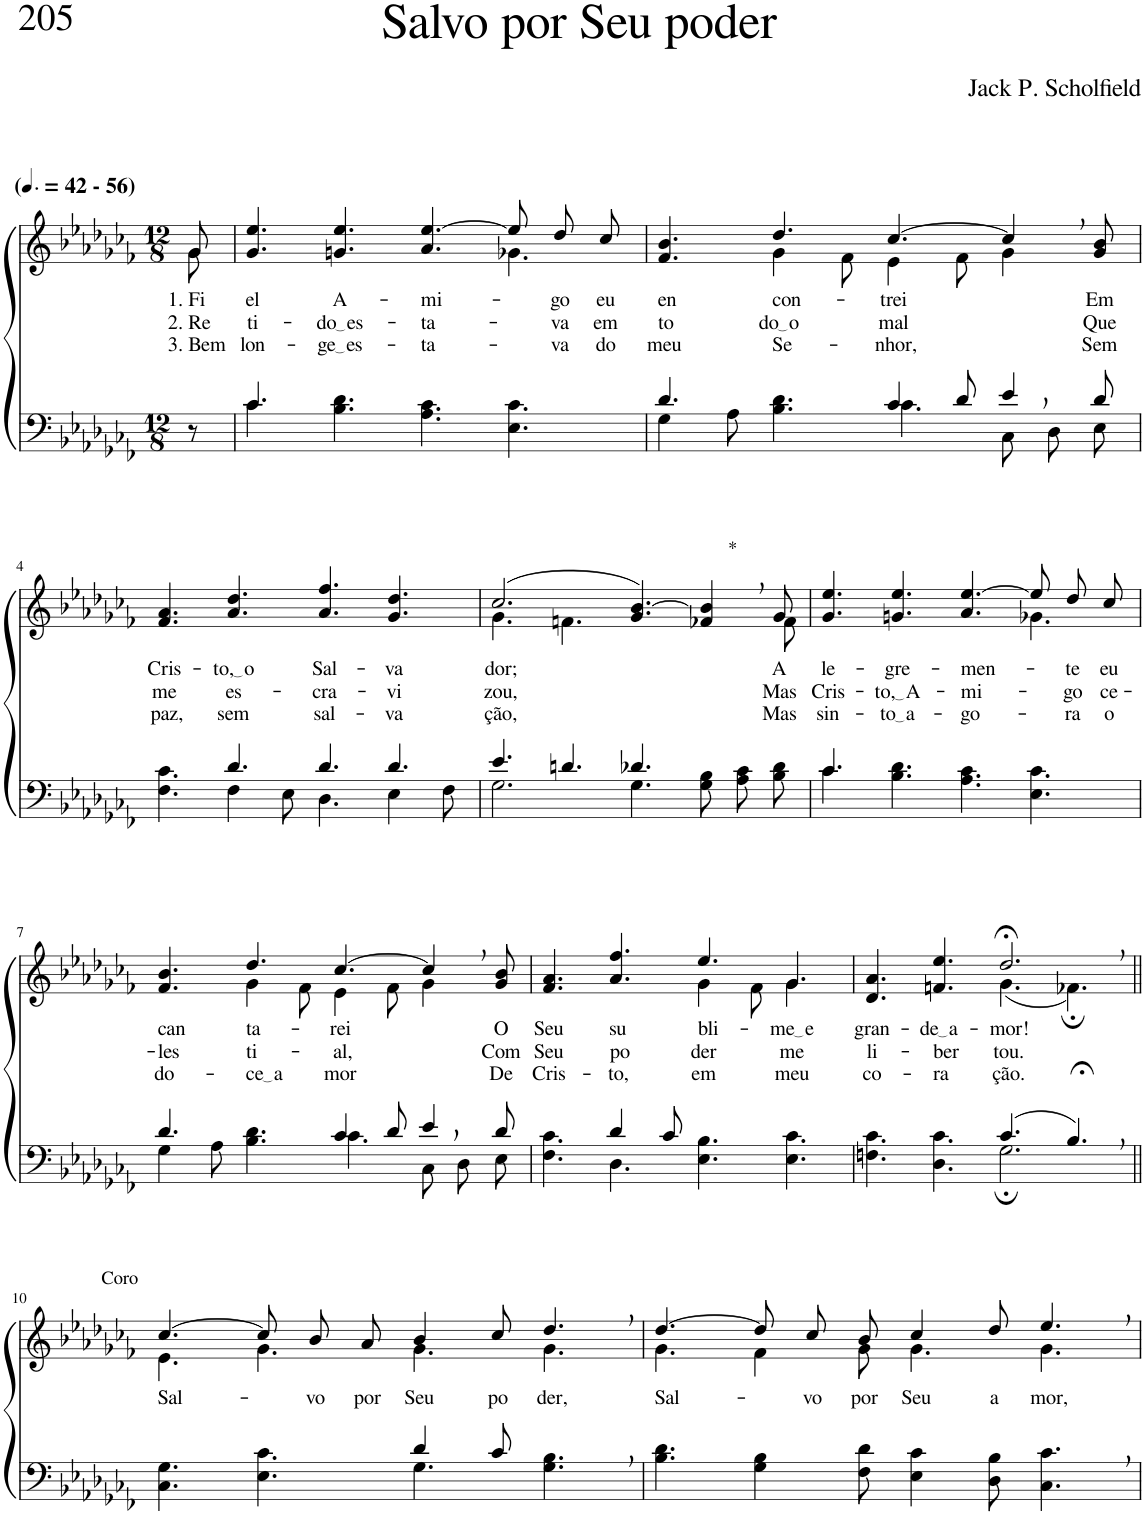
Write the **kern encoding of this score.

**kern	**kern	**text	**text	**text
*part2	*part1	*part1	*part1	*part1
*staff2	*staff1	*staff1	*staff1	*staff1
*I"Parte III e IV	*I"Parte I e II	*	*	*
*clefF4	*clefG2	*	*	*
*Trd2c3	*Trd2c3	*	*	*
*k[b-e-a-d-g-c-f-]	*k[b-e-a-d-g-c-f-]	*	*	*
*M12/8	*M12/8	*	*	*
*MM63	*MM63	*	*	*
=1	=1	=1	=1	=1
*	*^	*	*	*
!	!LO:TX:a:B:t=(	!	!	!	!
!	!LO:TX:a:B:t=- 56)	!	!	!	!
!	!	!	!LO:LY:b	!LO:LY:b	!LO:LY:b
8r	8g-/	8g-\	1. Fi-	2. Re-	3. Bem
=2	=2	=2	=2	=2	=2
*^	*	*	*	*	*
!	!	!	!	!LO:LY:b	!LO:LY:b	!LO:LY:b
4.c-/	4.c-\	4.g-/ 4.ee-/	8ryy	-el	-ti-	lon-
!	!	!	!	!LO:LY:b	!LO:LY:b	!LO:LY:b
*	*	*v	*v	*	*	*
1ryy	4.B-\ 4.d-\	4.gn/ 4.ee-/	A-	do es	ge es
!	!	!	!LO:LY:b	!LO:LY:b	!LO:LY:b
.	4.A-\ 4.c-\	4.a-/ [4.ee-/	-mi-	-ta-	-ta-
*	*	*^	*	*	*
.	4.E-\ 4.c-\	8ee-/L]	4.g-X\	.	.	.
!	!	!	!	!LO:LY:b	!LO:LY:b	!LO:LY:b
.	.	8dd-/	.	-go	-va	-va
!	!	!	!	!LO:LY:b	!LO:LY:b	!LO:LY:b
8ryy	.	8cc-/J	.	eu	em	do
=3	=3	=3	=3	=3	=3	=3
!	!	!	!	!LO:LY:b	!LO:LY:b	!LO:LY:b
4.d-/	4G-\	4.f-/ 4.b-/	4.ryy	en-	to-	meu
.	8A-\	.	.	.	.	.
!	!	!	!	!LO:LY:b	!LO:LY:b	!LO:LY:b
4.ryy	4.B-\ 4.d-\	4.dd-/	4g-\	-con-	do o	Se-
.	.	.	8f-\	.	.	.
!	!	!	!	!LO:LY:b	!LO:LY:b	!LO:LY:b
4c-/	4.c-\	[4.cc-/	4e-\	-trei	mal	-nhor,
8d-/	.	.	8f-\	.	.	.
4e-,/	8C-\L	4cc-,/]	4g-\	.	.	.
.	8D-\	.	.	.	.	.
!	!	!	!	!LO:LY:b	!LO:LY:b	!LO:LY:b
8d-/	8E-\J	8g-/ 8b-/	8ryy	Em	Que	Sem
!!LO:LB:g=z
=4	=4	=4	=4	=4	=4	=4
!	!	!	!	!LO:LY:b	!LO:LY:b	!LO:LY:b
*	*	*v	*v	*	*	*
4.ryy	4.F-\ 4.c-\	4.f-/ 4.a-/	Cris-	me	paz,
!	!	!	!LO:LY:b	!LO:LY:b	!LO:LY:b
4.d-/	4F-\	4.a-/ 4.dd-/	to, o	es-	sem
.	8E-\	.	.	.	.
!	!	!	!LO:LY:b	!LO:LY:b	!LO:LY:b
4.d-/	4.D-\	4.a-/ 4.ff-/	Sal-	-cra-	sal-
!	!	!	!LO:LY:b	!LO:LY:b	!LO:LY:b
4.d-/	4E-\	4.g-/ 4.dd-/	-va-	-vi-	-va-
.	8F-\	.	.	.	.
=5	=5	=5	=5	=5	=5
*	*	*^	*	*	*
!	!	!	!	!LO:LY:b	!LO:LY:b	!LO:LY:b
4.e-/	2.G-\	(2.cc-/	4.g-\	-dor;	-zou,	-ção,
4.dn/	.	.	4.fn\	.	.	.
4.d-X/	4.G-\	4.g-/ [4.b-/)	8ryy	.	.	.
!	!	!LO:TX:a:t=*	!	!	!	!
*	*	*v	*v	*	*	*
4.ryy	8G-\ 8B-\L	4f-X/, 4b-/],	.	.	.
.	8A-\ 8c-\	.	.	.	.
*	*	*^	*	*	*
!	!	!	!	!LO:LY:b	!LO:LY:b	!LO:LY:b
.	8B-\ 8d-\J	8g-/	8f-\	A-	-Mas	Mas
=6	=6	=6	=6	=6	=6	=6
!	!	!	!	!LO:LY:b	!LO:LY:b	!LO:LY:b
4.c-/	4.c-\	4.g-/ 4.ee-/	8ryy	-le-	Cris-	sin-
!	!	!	!	!LO:LY:b	!LO:LY:b	!LO:LY:b
*	*	*v	*v	*	*	*
1ryy	4.B-\ 4.d-\	4.gn/ 4.ee-/	-gre-	to, A	to a
!	!	!	!LO:LY:b	!LO:LY:b	!LO:LY:b
.	4.A-\ 4.c-\	4.a-/ [4.ee-/	-men-	-mi-	-go-
*	*	*^	*	*	*
.	4.E-\ 4.c-\	8ee-/L]	4.g-X\	.	.	.
!	!	!	!	!LO:LY:b	!LO:LY:b	!LO:LY:b
.	.	8dd-/	.	-te	-go	-ra
!	!	!	!	!LO:LY:b	!LO:LY:b	!LO:LY:b
8ryy	.	8cc-/J	.	eu	ce-	o
!!LO:LB:g=z	!!
=7	=7	=7	=7	=7	=7	=7
!	!	!	!	!LO:LY:b	!LO:LY:b	!LO:LY:b
4.d-/	4G-\	4.f-/ 4.b-/	4.ryy	can-	-les-	do-
.	8A-\	.	.	.	.	.
!	!	!	!	!	!	!LO:LY:b
!	!	!	!	!LO:LY:b	!LO:LY:b	!
4.ryy	4.B-\ 4.d-\	4.dd-/	4g-\	-ta-	-ti-	ce a
.	.	.	8f-\	.	.	.
!	!	!	!	!LO:LY:b	!LO:LY:b	!LO:LY:b
4c-/	4.c-\	[4.cc-/	4e-\	-rei	-al,	-mor
8d-/	.	.	8f-\	.	.	.
4e-,/	8C-\L	4cc-,/]	4g-\	.	.	.
.	8D-\	.	.	.	.	.
!	!	!	!	!LO:LY:b	!LO:LY:b	!LO:LY:b
8d-/	8E-\J	8g-/ 8b-/	8ryy	O	Com	De
=8	=8	=8	=8	=8	=8	=8
!	!	!	!	!LO:LY:b	!LO:LY:b	!LO:LY:b
4.ryy	4.F-\ 4.c-\	4.f-/ 4.a-/	2.ryy	Seu	Seu	Cris-
!	!	!	!	!LO:LY:b	!LO:LY:b	!LO:LY:b
4d-/	4.D-\	4.a-/ 4.ff-/	.	su-	po-	-to,
8c-/	.	.	.	.	.	.
!	!	!	!	!LO:LY:b	!LO:LY:b	!LO:LY:b
2.ryy	4.E-\ 4.B-\	4.ee-/	4g-\	-bli-	-der	em
.	.	.	8f-\	.	.	.
!	!	!	!	!LO:LY:b	!LO:LY:b	!LO:LY:b
.	4.E-\ 4.c-\	4.g-/	4.g-\	me e	me	meu
=9	=9	=9	=9	=9	=9	=9
!	!	!	!	!LO:LY:b	!LO:LY:b	!LO:LY:b
2.ryy	4.Fn\ 4.c-\	4.d-/ 4.a-/	2.ryy	gran-	li-	co-
!	!	!	!	!LO:LY:b	!LO:LY:b	!LO:LY:b
.	4.D-\ 4.c-\	4.fn/ 4.ee-/	.	de a	-ber-	-ra-
!	!	!	!	!LO:LY:b	!	!
!	!	!	!	!	!LO:LY:b	!LO:LY:b
(4.c-/	2.G-;\	2.dd-;<,/	(4.g-\	.	-tou.	-ção.
4.B-;<,/)	.	.	4.f-X;\)	.	.	.
!!LO:LB:g=z	!!
=10||	=10||	=10||	=10||	=10||	=10||	=10||
!	!	!LO:TX:a:t=Coro	!	!	!	!
!	!	!	!	!LO:LY:b	!	!
2.ryy	4.C-\ 4.G-\	[4.cc-/	4.e-\	Sal-	.	.
.	4.E-\ 4.c-\	8cc-/L]	4.g-\	.	.	.
!	!	!	!	!LO:LY:b	!	!
.	.	8b-/	.	-vo	.	.
!	!	!	!	!LO:LY:b	!	!
.	.	8a-/J	.	por	.	.
!	!	!	!	!LO:LY:b	!	!
4d-/	4.G-\	4b-/	4.g-\	Seu	.	.
!	!	!	!	!LO:LY:b	!	!
8c-/	.	8cc-/	.	po-	.	.
!	!	!	!	!LO:LY:b	!	!
4.ryy	4.G-\ 4.B-\	4.dd-,/	4.g-\	-der,	.	.
=11	=11	=11	=11	=11	=11	=11
!	!	!	!	!LO:LY:b	!	!
*v	*v	*	*	*	*	*
4.B-\ 4.d-\	[4.dd-/	4.g-\	Sal-	.	.
4G-\ 4B-\	8dd-/L]	4f-\	.	.	.
!	!	!	!LO:LY:b	!	!
.	8cc-/	.	-vo	.	.
!	!	!	!LO:LY:b	!	!
8F-\ 8d-\	8b-/J	8g-\	por	.	.
!	!	!	!LO:LY:b	!	!
4E-\ 4c-\	4cc-/	4.g-\	Seu	.	.
!	!	!	!LO:LY:b	!	!
8D-\ 8B-\	8dd-/	.	a-	.	.
!	!	!	!LO:LY:b	!	!
4.C-\, 4.c-\,	4.ee-,/	4.g-\	-mor,	.	.
*	*v	*v	*	*	*
=	=	=	=	=
*-	*-	*-	*-	*-
